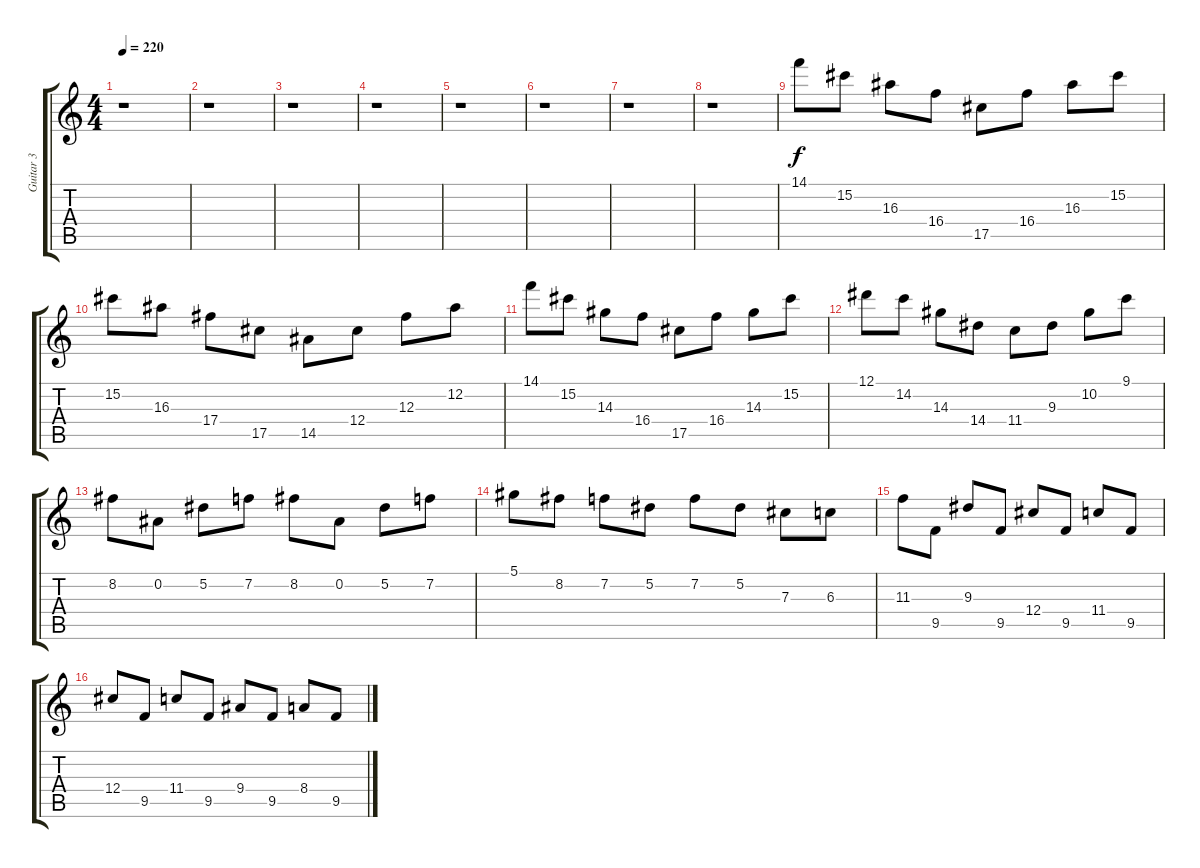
\track ("Guitar 3" "Guitar 3") {instrument distortionguitar}
\staff {score tabs}
\tuning (Eb4 Bb3 Gb3 Db3 Ab2 Eb2) {hide}
\ts (4 4)
\tempo 220
\clef g2
\ks c
r.1{dy f} |
r.1 |
r.1 |
r.1 |
r.1 |
r.1 |
r.1 |
r.1 |
14.1.8 15.2.8 16.3.8 16.4.8 17.5.8 16.4.8 16.3.8 15.2.8 |
15.2.8 16.3.8 17.4.8 17.5.8 14.5.8 12.4.8 12.3.8 12.2.8 |
14.1.8 15.2.8 14.3.8 16.4.8 17.5.8 16.4.8 14.3.8 15.2.8 |
12.1.8 14.2.8 14.3.8 14.4.8 11.4.8 9.3.8 10.2.8 9.1.8 |
8.2.8 0.2.8 5.2.8 7.2.8 8.2.8 0.2.8 5.2.8 7.2.8 |
5.1.8 8.2.8 7.2.8 5.2.8 7.2.8 5.2.8 7.3.8 6.3.8 |
11.3.8 9.5.8 9.3.8 9.5.8 12.4.8 9.5.8 11.4.8 9.5.8 |
12.4.8 9.5.8 11.4.8 9.5.8 9.4.8 9.5.8 8.4.8 9.5.8
